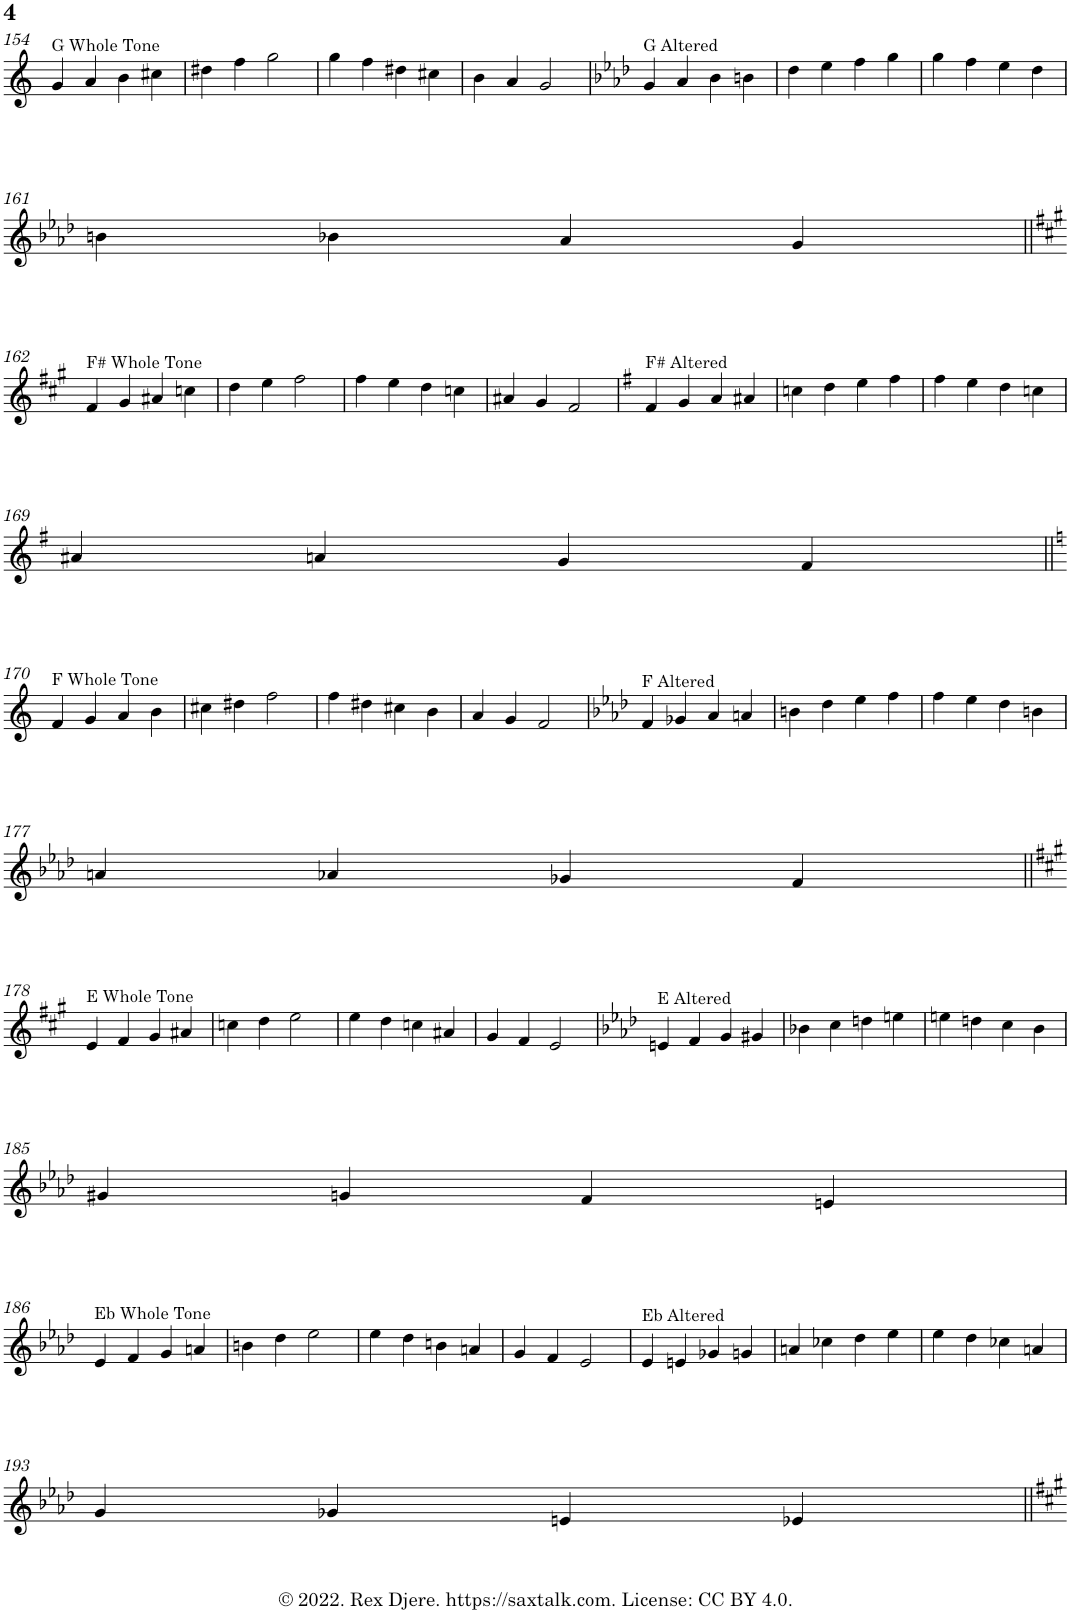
**kern
*part1
*staff1
*I"Alto Saxophone
*I'A. Sax.
!!LO:PB:g=z
*clefG2
*Trd5c9
*k[]
*M4/4
=154
!LO:TX:a:t=G Whole Tone
4g/
4a/
4b\
4cc#X\
=155
4dd#X\
4ff\
2gg\
=156
4gg\
4ff\
4dd#X\
4cc#X\
=157
4b\
4a/
2g/
=158
*k[b-e-a-d-]
!LO:TX:a:t=G Altered
4g/
4a-/
4b-\
4bn\
=159
4dd-\
4ee-\
4ff\
4gg\
=160
4gg\
4ff\
4ee-\
4dd-\
!!LO:LB:g=z
=161
4bn\
4b-X\
4a-/
4g/
!!LO:LB:g=z
=162||
*k[f#c#g#]
!LO:TX:a:t=F# Whole Tone
4f#/
4g#/
4a#X/
4ccn\
=163
4dd\
4ee\
2ff#\
=164
4ff#\
4ee\
4dd\
4ccn\
=165
4a#X/
4g#/
2f#/
=166
*k[f#]
!LO:TX:a:t=F# Altered
4f#/
4g/
4a/
4a#X/
=167
4ccn\
4dd\
4ee\
4ff#\
=168
4ff#\
4ee\
4dd\
4ccn\
!!LO:LB:g=z
=169
4a#X/
4an/
4g/
4f#/
!!LO:LB:g=z
=170||
*k[]
!LO:TX:a:t=F Whole Tone
4f/
4g/
4a/
4b\
=171
4cc#X\
4dd#X\
2ff\
=172
4ff\
4dd#X\
4cc#X\
4b\
=173
4a/
4g/
2f/
=174
*k[b-e-a-d-]
!LO:TX:a:t=F Altered
4f/
4g-X/
4a-/
4an/
=175
4bn\
4dd-\
4ee-\
4ff\
=176
4ff\
4ee-\
4dd-\
4bn\
!!LO:LB:g=z
=177
4an/
4a-X/
4g-X/
4f/
!!LO:LB:g=z
=178||
*k[f#c#g#]
!LO:TX:a:t=E Whole Tone
4e/
4f#/
4g#/
4a#X/
=179
4ccn\
4dd\
2ee\
=180
4ee\
4dd\
4ccn\
4a#X/
=181
4g#/
4f#/
2e/
=182
*k[b-e-a-d-]
!LO:TX:a:t=E Altered
4en/
4f/
4g/
4g#X/
=183
4b-X\
4cc\
4ddn\
4een\
=184
4een\
4ddn\
4cc\
4b-\
!!LO:LB:g=z
=185
4g#X/
4gn/
4f/
4en/
!!LO:LB:g=z
=186
*k[b-e-a-d-]
!LO:TX:a:t=Eb Whole Tone
4e-/
4f/
4g/
4an/
=187
4bn\
4dd-\
2ee-\
=188
4ee-\
4dd-\
4bn\
4an/
=189
4g/
4f/
2e-/
=190
!LO:TX:a:t=Eb Altered
4e-/
4en/
4g-X/
4gn/
=191
4an/
4cc-X\
4dd-\
4ee-\
=192
4ee-\
4dd-\
4cc-X\
4an/
!!LO:LB:g=z
=193
4g/
4g-X/
4en/
4e-X/
=||
*-
